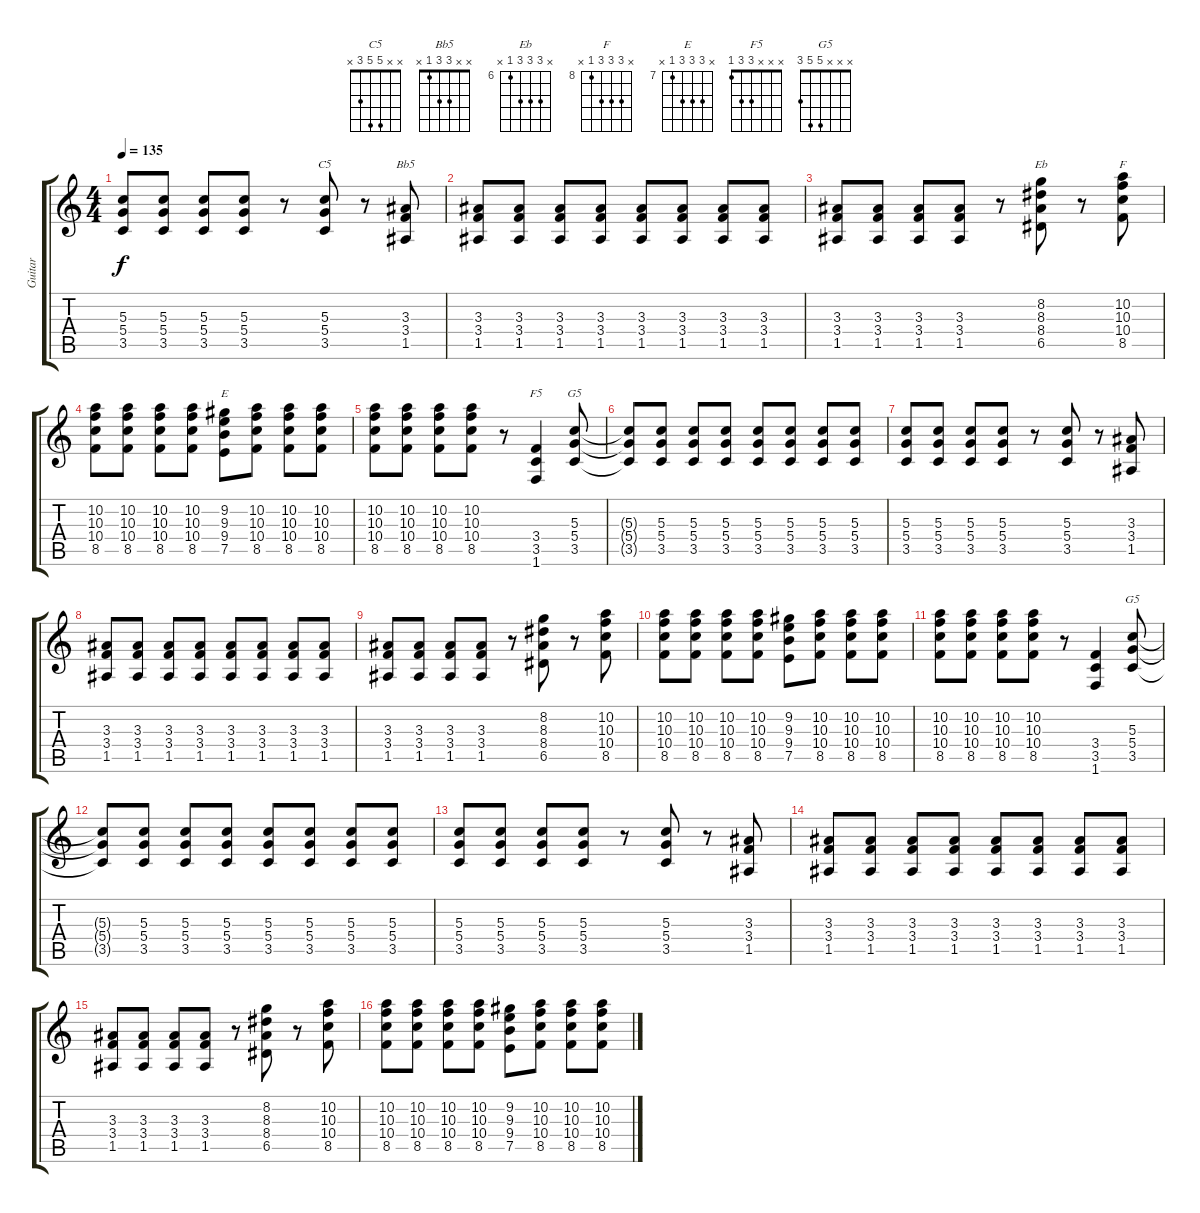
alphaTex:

\track ("Guitar" "Guitar") {instrument overdrivenguitar}
\staff {score tabs}
\tuning (E4 B3 G3 D3 A2 E2) {hide}
\chord ("C5" x x 5 5 3 x)
\chord ("Bb5" x x 3 3 1 x)
\chord ("Eb" x 8 8 8 6 x) {firstfret 6}
\chord ("F" x 10 10 10 8 x) {firstfret 8}
\chord ("E" x 9 9 9 7 x) {firstfret 7}
\chord ("F5" x x x 3 3 1)
\chord ("G5" x x x x 5 3)
\chord ("G5" x x x 5 5 3)
\ts (4 4)
\tempo 135
\clef g2
\ks c
(5.3 5.4 3.5).8{dy f} (5.3 5.4 3.5).8 (5.3 5.4 3.5).8 (5.3 5.4 3.5).8 r.8 (5.3 5.4 3.5).8{ch "C5"} r.8 (3.3 3.4 1.5).8{ch "Bb5"} |
(3.3 3.4 1.5).8 (3.3 3.4 1.5).8 (3.3 3.4 1.5).8 (3.3 3.4 1.5).8 (3.3 3.4 1.5).8 (3.3 3.4 1.5).8 (3.3 3.4 1.5).8 (3.3 3.4 1.5).8 |
(3.3 3.4 1.5).8 (3.3 3.4 1.5).8 (3.3 3.4 1.5).8 (3.3 3.4 1.5).8 r.8 (8.2 8.3 8.4 6.5).8{ch "Eb"} r.8 (10.2 10.3 10.4 8.5).8{ch "F"} |
(10.2 10.3 10.4 8.5).8 (10.2 10.3 10.4 8.5).8 (10.2 10.3 10.4 8.5).8 (10.2 10.3 10.4 8.5).8 (9.2 9.3 9.4 7.5).8{ch "E"} (10.2 10.3 10.4 8.5).8 (10.2 10.3 10.4 8.5).8 (10.2 10.3 10.4 8.5).8 |
(10.2 10.3 10.4 8.5).8 (10.2 10.3 10.4 8.5).8 (10.2 10.3 10.4 8.5).8 (10.2 10.3 10.4 8.5).8 r.8 (3.4 3.5 1.6).4{ch "F5"} (5.3 5.4 3.5).8{ch "G5"} |
(5.3{t} 5.4{t} 3.5{t}).8 (5.3 5.4 3.5).8 (5.3 5.4 3.5).8 (5.3 5.4 3.5).8 (5.3 5.4 3.5).8 (5.3 5.4 3.5).8 (5.3 5.4 3.5).8 (5.3 5.4 3.5).8 |
(5.3 5.4 3.5).8 (5.3 5.4 3.5).8 (5.3 5.4 3.5).8 (5.3 5.4 3.5).8 r.8 (5.3 5.4 3.5).8 r.8 (3.3 3.4 1.5).8 |
(3.3 3.4 1.5).8 (3.3 3.4 1.5).8 (3.3 3.4 1.5).8 (3.3 3.4 1.5).8 (3.3 3.4 1.5).8 (3.3 3.4 1.5).8 (3.3 3.4 1.5).8 (3.3 3.4 1.5).8 |
(3.3 3.4 1.5).8 (3.3 3.4 1.5).8 (3.3 3.4 1.5).8 (3.3 3.4 1.5).8 r.8 (8.2 8.3 8.4 6.5).8 r.8 (10.2 10.3 10.4 8.5).8 |
(10.2 10.3 10.4 8.5).8 (10.2 10.3 10.4 8.5).8 (10.2 10.3 10.4 8.5).8 (10.2 10.3 10.4 8.5).8 (9.2 9.3 9.4 7.5).8 (10.2 10.3 10.4 8.5).8 (10.2 10.3 10.4 8.5).8 (10.2 10.3 10.4 8.5).8 |
(10.2 10.3 10.4 8.5).8 (10.2 10.3 10.4 8.5).8 (10.2 10.3 10.4 8.5).8 (10.2 10.3 10.4 8.5).8 r.8 (3.4 3.5 1.6).4 (5.3 5.4 3.5).8{ch "G5"} |
(5.3{t} 5.4{t} 3.5{t}).8 (5.3 5.4 3.5).8 (5.3 5.4 3.5).8 (5.3 5.4 3.5).8 (5.3 5.4 3.5).8 (5.3 5.4 3.5).8 (5.3 5.4 3.5).8 (5.3 5.4 3.5).8 |
(5.3 5.4 3.5).8 (5.3 5.4 3.5).8 (5.3 5.4 3.5).8 (5.3 5.4 3.5).8 r.8 (5.3 5.4 3.5).8 r.8 (3.3 3.4 1.5).8 |
(3.3 3.4 1.5).8 (3.3 3.4 1.5).8 (3.3 3.4 1.5).8 (3.3 3.4 1.5).8 (3.3 3.4 1.5).8 (3.3 3.4 1.5).8 (3.3 3.4 1.5).8 (3.3 3.4 1.5).8 |
(3.3 3.4 1.5).8 (3.3 3.4 1.5).8 (3.3 3.4 1.5).8 (3.3 3.4 1.5).8 r.8 (8.2 8.3 8.4 6.5).8 r.8 (10.2 10.3 10.4 8.5).8 |
(10.2 10.3 10.4 8.5).8 (10.2 10.3 10.4 8.5).8 (10.2 10.3 10.4 8.5).8 (10.2 10.3 10.4 8.5).8 (9.2 9.3 9.4 7.5).8 (10.2 10.3 10.4 8.5).8 (10.2 10.3 10.4 8.5).8 (10.2 10.3 10.4 8.5).8
